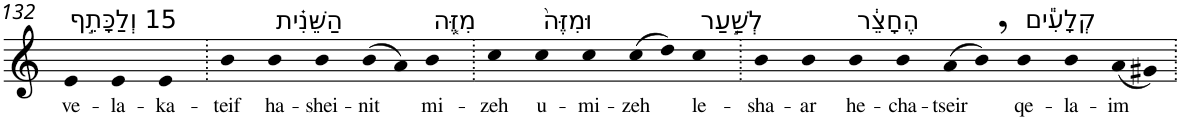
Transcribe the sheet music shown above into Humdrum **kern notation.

**kern	**text
*part1	*part1
*staff1	*staff1
*I"Piano	*
*I'Pno	*
!!LO:PB:g=z
*clefG2	*
*k[]	*
=132	=132
!LO:TX:a:t=15 וְלַכָּתֵ֣ף	!
!	!LO:LY:b
4e	ve-
!	!LO:LY:b
4e	-la-
!	!LO:LY:b
4e	-ka-
=133.	=133.
!	!LO:LY:b
4b	-teif
!LO:TX:a:t=הַשֵּׁנִ֗ית	!
!	!LO:LY:b
4b	ha-
!	!LO:LY:b
4b	-shei-
!	!LO:LY:b
(8b	-nit
8a)	.
!LO:TX:a:t=מִזֶּ֤ה	!
!	!LO:LY:b
4b	mi-
=134.	=134.
!	!LO:LY:b
4cc	-zeh
!LO:TX:a:t=וּמִזֶּה֙	!
!	!LO:LY:b
4cc	u-
!	!LO:LY:b
4cc	-mi-
!	!LO:LY:b
(8cc	-zeh
8dd)	.
!LO:TX:a:t=לְשַׁ֣עַר	!
!	!LO:LY:b
4cc	le-
=135.	=135.
!	!LO:LY:b
4b	-sha-
!	!LO:LY:b
4b	-ar
!LO:TX:a:t=הֶחָצֵ֔ר	!
!	!LO:LY:b
4b	he-
!	!LO:LY:b
4b	-cha-
!	!LO:LY:b
(8a	-tseir
8b,)	.
!LO:TX:a:t=קְלָעִ֕ים	!
!	!LO:LY:b
4b	qe-
!	!LO:LY:b
4b	-la-
!	!LO:LY:b
(8a	-im
8g#X)	.
=.	=.
*-	*-
